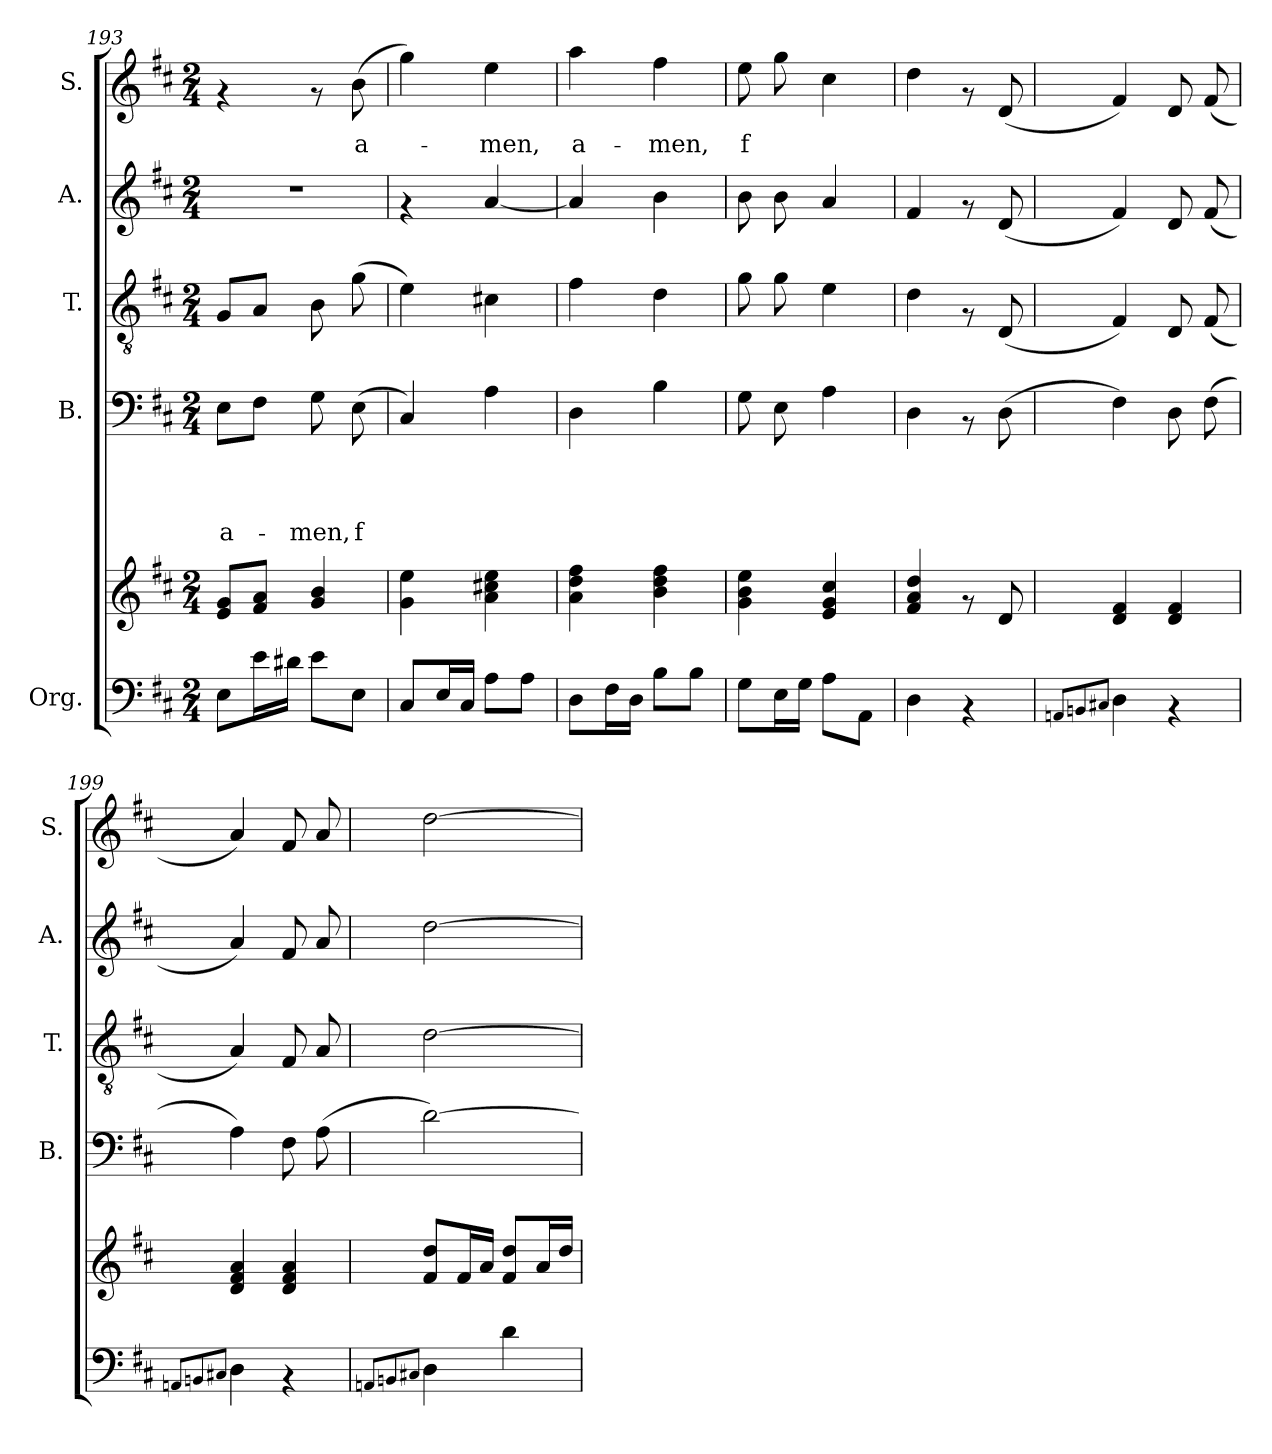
**kern	**kern	**kern	**text	**text	**text	**text	**kern	**kern	**kern	**text
*part5	*part5	*part4	*part4	*part4	*part4	*part4	*part3	*part2	*part1	*part1
*staff6	*staff5	*staff4	*staff4	*staff4	*staff4	*staff4	*staff3	*staff2	*staff1	*staff1
*I"Org.	*	*I"B.	*	*	*	*	*I"T.	*I"A.	*I"S.	*
*	*	*I'B.	*	*	*	*	*I'T.	*I'A.	*I'S.	*
*clefF4	*clefG2	*clefF4	*	*	*	*	*clefGv2	*clefG2	*clefG2	*
*k[f#c#]	*k[f#c#]	*k[f#c#]	*	*	*	*	*k[f#c#]	*k[f#c#]	*k[f#c#]	*
*D:	*D:	*D:	*	*	*	*	*D:	*D:	*D:	*
*M2/4	*M2/4	*M2/4	*	*	*	*	*M2/4	*M2/4	*M2/4	*
=193	=193	=193	=193	=193	=193	=193	=193	=193	=193	=193
!	!	!	!	!	!	!LO:LY:b	!	!	!	!
8E\L	8e/ 8g/L	8E\L	.	.	.	a-	8G/L	2r	4rf	.
16e\L	8f#/ 8a/J	8F#\J	.	.	.	.	8A/J	.	.	.
16d#X\JJ	.	.	.	.	.	.	.	.	.	.
!	!	!	!	!	!	!LO:LY:b	!	!	!	!
8e\L	4g/ 4b/	8G\	.	.	.	-men,	8B\	.	8rf	.
!	!	!	!	!	!	!LO:LY:b	!	!	!	!LO:LY:b
8E\J	.	(>8E\	.	.	.	f	(>8g\	.	(>8b\	a-
=194	=194	=194	=194	=194	=194	=194	=194	=194	=194	=194
8C#/L	4g\ 4ee\	4C#/)	.	.	.	.	4e\)	4rf	4gg\)	.
16E/L	.	.	.	.	.	.	.	.	.	.
16C#/JJ	.	.	.	.	.	.	.	.	.	.
!	!	!	!	!	!	!	!	!	!	!LO:LY:b
8A\L	4a\ 4cc#X\ 4ee\	4A\	.	.	.	.	4c#X\	[<4a/	4ee\	-men,
8A\J	.	.	.	.	.	.	.	.	.	.
!!LO:LB:g=z
=195	=195	=195	=195	=195	=195	=195	=195	=195	=195	=195
!	!	!	!	!	!	!	!	!	!	!LO:LY:b
8D\L	4a\ 4dd\ 4ff#\	4D\	.	.	.	.	4f#\	4a/]	4aa\	a-
16F#\L	.	.	.	.	.	.	.	.	.	.
16D\JJ	.	.	.	.	.	.	.	.	.	.
!	!	!	!	!	!	!	!	!	!	!LO:LY:b
8B\L	4b\ 4dd\ 4ff#\	4B\	.	.	.	.	4d\	4b\	4ff#\	-men,
8B\J	.	.	.	.	.	.	.	.	.	.
=196	=196	=196	=196	=196	=196	=196	=196	=196	=196	=196
!	!	!	!	!	!	!	!	!	!	!LO:LY:b
8G\L	4g\ 4b\ 4ee\	8G\	.	.	.	.	8g\	8b\	8ee\	f
16E\L	.	8E\	.	.	.	.	8g\	8b\	8gg\	.
16G\JJ	.	.	.	.	.	.	.	.	.	.
8A\L	4e/ 4g/ 4cc#/	4A\	.	.	.	.	4e\	4a/	4cc#\	.
8AA\J	.	.	.	.	.	.	.	.	.	.
=197	=197	=197	=197	=197	=197	=197	=197	=197	=197	=197
4D\	4f#/ 4a/ 4dd/	4D\	.	.	.	.	4d\	4f#/	4dd\	.
4rAA	8rf	8rAA	.	.	.	.	8rF	8rf	8rf	.
.	8d/	(>8D\	.	.	.	.	(<8D/	(<8d/	(<8d/	.
=198	=198	=198	=198	=198	=198	=198	=198	=198	=198	=198
8qAAn/L	.	.	.	.	.	.	.	.	.	.
8qBBn/	.	.	.	.	.	.	.	.	.	.
8qC#X/J	.	.	.	.	.	.	.	.	.	.
4D\	4d/ 4f#/	4F#\)	.	.	.	.	4F#/)	4f#/)	4f#/)	.
4rAA	4d/ 4f#/	8D\	.	.	.	.	8D/	8d/	8d/	.
.	.	(>8F#\	.	.	.	.	(<8F#/	(<8f#/	(<8f#/	.
=199	=199	=199	=199	=199	=199	=199	=199	=199	=199	=199
8qAAn/L	.	.	.	.	.	.	.	.	.	.
8qBBn/	.	.	.	.	.	.	.	.	.	.
8qC#X/J	.	.	.	.	.	.	.	.	.	.
4D\	4d/ 4f#/ 4a/	4A\)	.	.	.	.	4A/)	4a/)	4a/)	.
4rAA	4d/ 4f#/ 4a/	8F#\	.	.	.	.	8F#/	8f#/	8f#/	.
.	.	(>8A\	.	.	.	.	8A/	8a/	8a/	.
=200	=200	=200	=200	=200	=200	=200	=200	=200	=200	=200
8qAAn/L	.	.	.	.	.	.	.	.	.	.
8qBBn/	.	.	.	.	.	.	.	.	.	.
8qC#X/J	.	.	.	.	.	.	.	.	.	.
4D\	8f#/ 8dd/L	[>2d\)	.	.	.	.	[>2d\	[>2dd\	[>2dd\	.
.	16f#/L	.	.	.	.	.	.	.	.	.
.	16a/JJ	.	.	.	.	.	.	.	.	.
4d\	8f#/ 8dd/L	.	.	.	.	.	.	.	.	.
.	16a/L	.	.	.	.	.	.	.	.	.
.	16dd/JJ	.	.	.	.	.	.	.	.	.
=	=	=	=	=	=	=	=	=	=	=
*-	*-	*-	*-	*-	*-	*-	*-	*-	*-	*-
